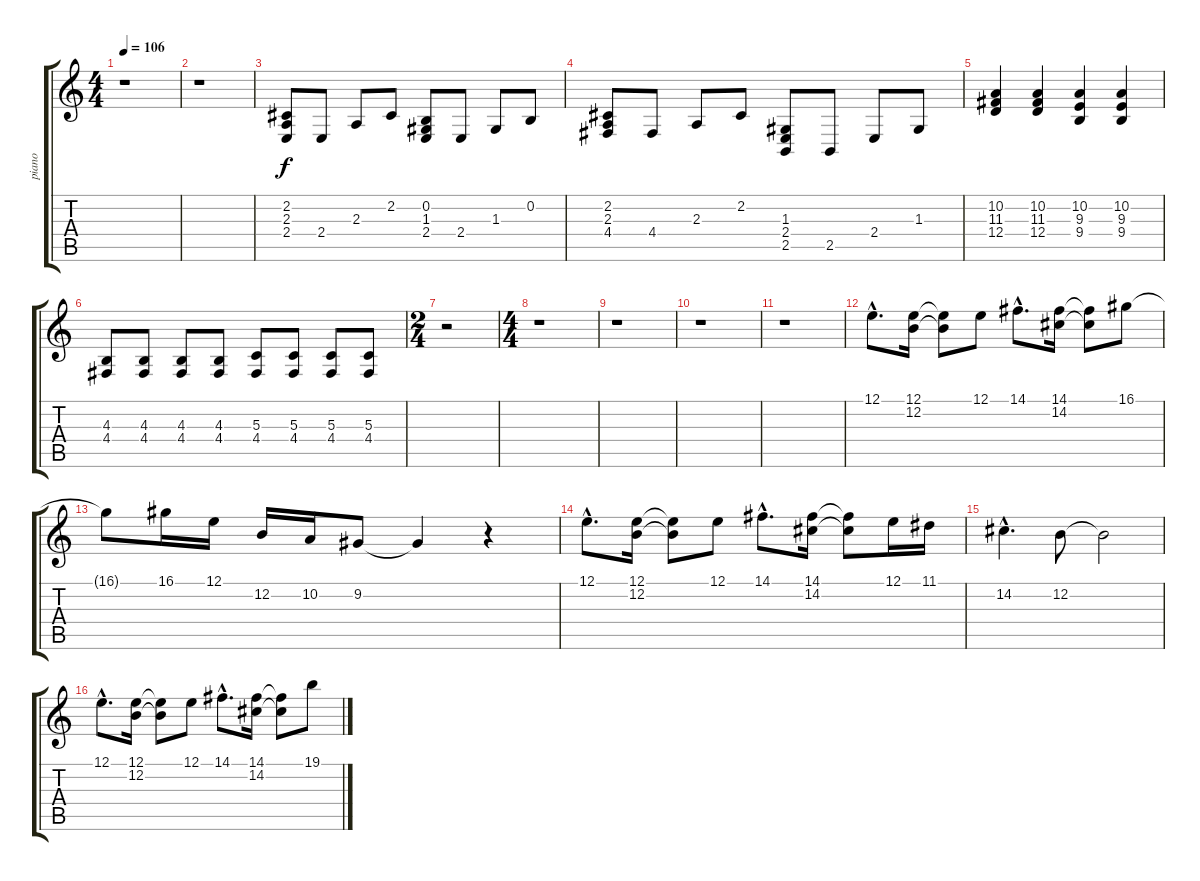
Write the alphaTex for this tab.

\track ("piano " "piano ") {instrument acousticgrandpiano}
\staff {score tabs}
\tuning (E4 B3 G3 D3 A2 E2) {hide}
\ts (4 4)
\tempo 106
\clef g2
\ks c
r.1{dy f} |
r.1 |
(2.2 2.3 2.4).8 2.4.8 2.3.8 2.2.8 (0.2 1.3 2.4).8 2.4.8 1.3.8 0.2.8 |
(2.2 2.3 4.4).8 4.4.8 2.3.8 2.2.8 (1.3 2.4 2.5).8 2.5.8 2.4.8 1.3.8 |
(10.2 11.3 12.4).4 (10.2 11.3 12.4).4 (10.2 9.3 9.4).4 (10.2 9.3 9.4).4 |
(4.3 4.4).8 (4.3 4.4).8 (4.3 4.4).8 (4.3 4.4).8 (5.3 4.4).8 (5.3 4.4).8 (5.3 4.4).8 (5.3 4.4).8 |
\ts (2 4)
r.2 |
\ts (4 4)
r.1 |
r.1 |
r.1 |
r.1 |
12.1{hac}.8{d} (12.1 12.2).16 (12.1{t} 12.2{t}).8 12.1.8 14.1{hac}.8{d} (14.1 14.2).16 (14.1{t} 14.2{t}).8 16.1.8 |
16.1{t}.8 16.1.16 12.1.16 12.2.16 10.2.16 9.2.8 9.2{t}.4 r.4 |
12.1{hac}.8{d} (12.1 12.2).16 (12.1{t} 12.2{t}).8 12.1.8 14.1{hac}.8{d} (14.1 14.2).16 (14.1{t} 14.2{t}).8 12.1.16 11.1.16 |
14.2{hac}.4{d} 12.2.8 12.2{t}.2 |
12.1{hac}.8{d} (12.1 12.2).16 (12.1{t} 12.2{t}).8 12.1.8 14.1{hac}.8{d} (14.1 14.2).16 (14.1{t} 14.2{t}).8 19.1.8
